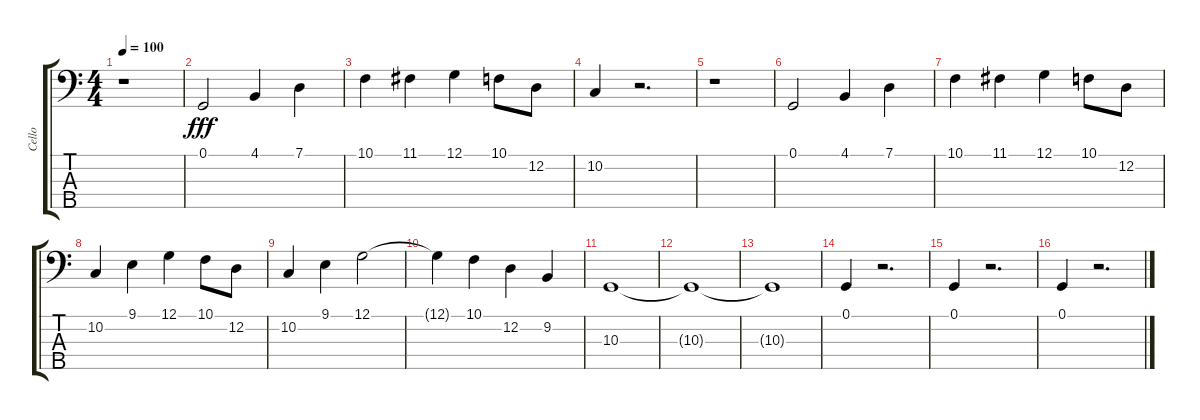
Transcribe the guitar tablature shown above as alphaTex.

\track ("Cello" "Cello") {instrument stringensemble1}
\staff {score tabs}
\tuning (G2 D2 A1 E1 B0) {hide}
\ts (4 4)
\tempo 100
\clef f4
\ks c
r.1{dy fff} |
0.1.2 4.1.4 7.1.4 |
10.1.4 11.1.4 12.1.4 10.1.8 12.2.8 |
10.2.4 r.2{d} |
r.1 |
0.1.2 4.1.4 7.1.4 |
10.1.4 11.1.4 12.1.4 10.1.8 12.2.8 |
10.2.4 9.1.4 12.1.4 10.1.8 12.2.8 |
10.2.4 9.1.4 12.1.2 |
12.1{t}.4 10.1.4 12.2.4 9.2.4 |
10.3.1 |
10.3{t}.1 |
10.3{t}.1 |
0.1.4 r.2{d} |
0.1.4 r.2{d} |
0.1.4 r.2{d}
